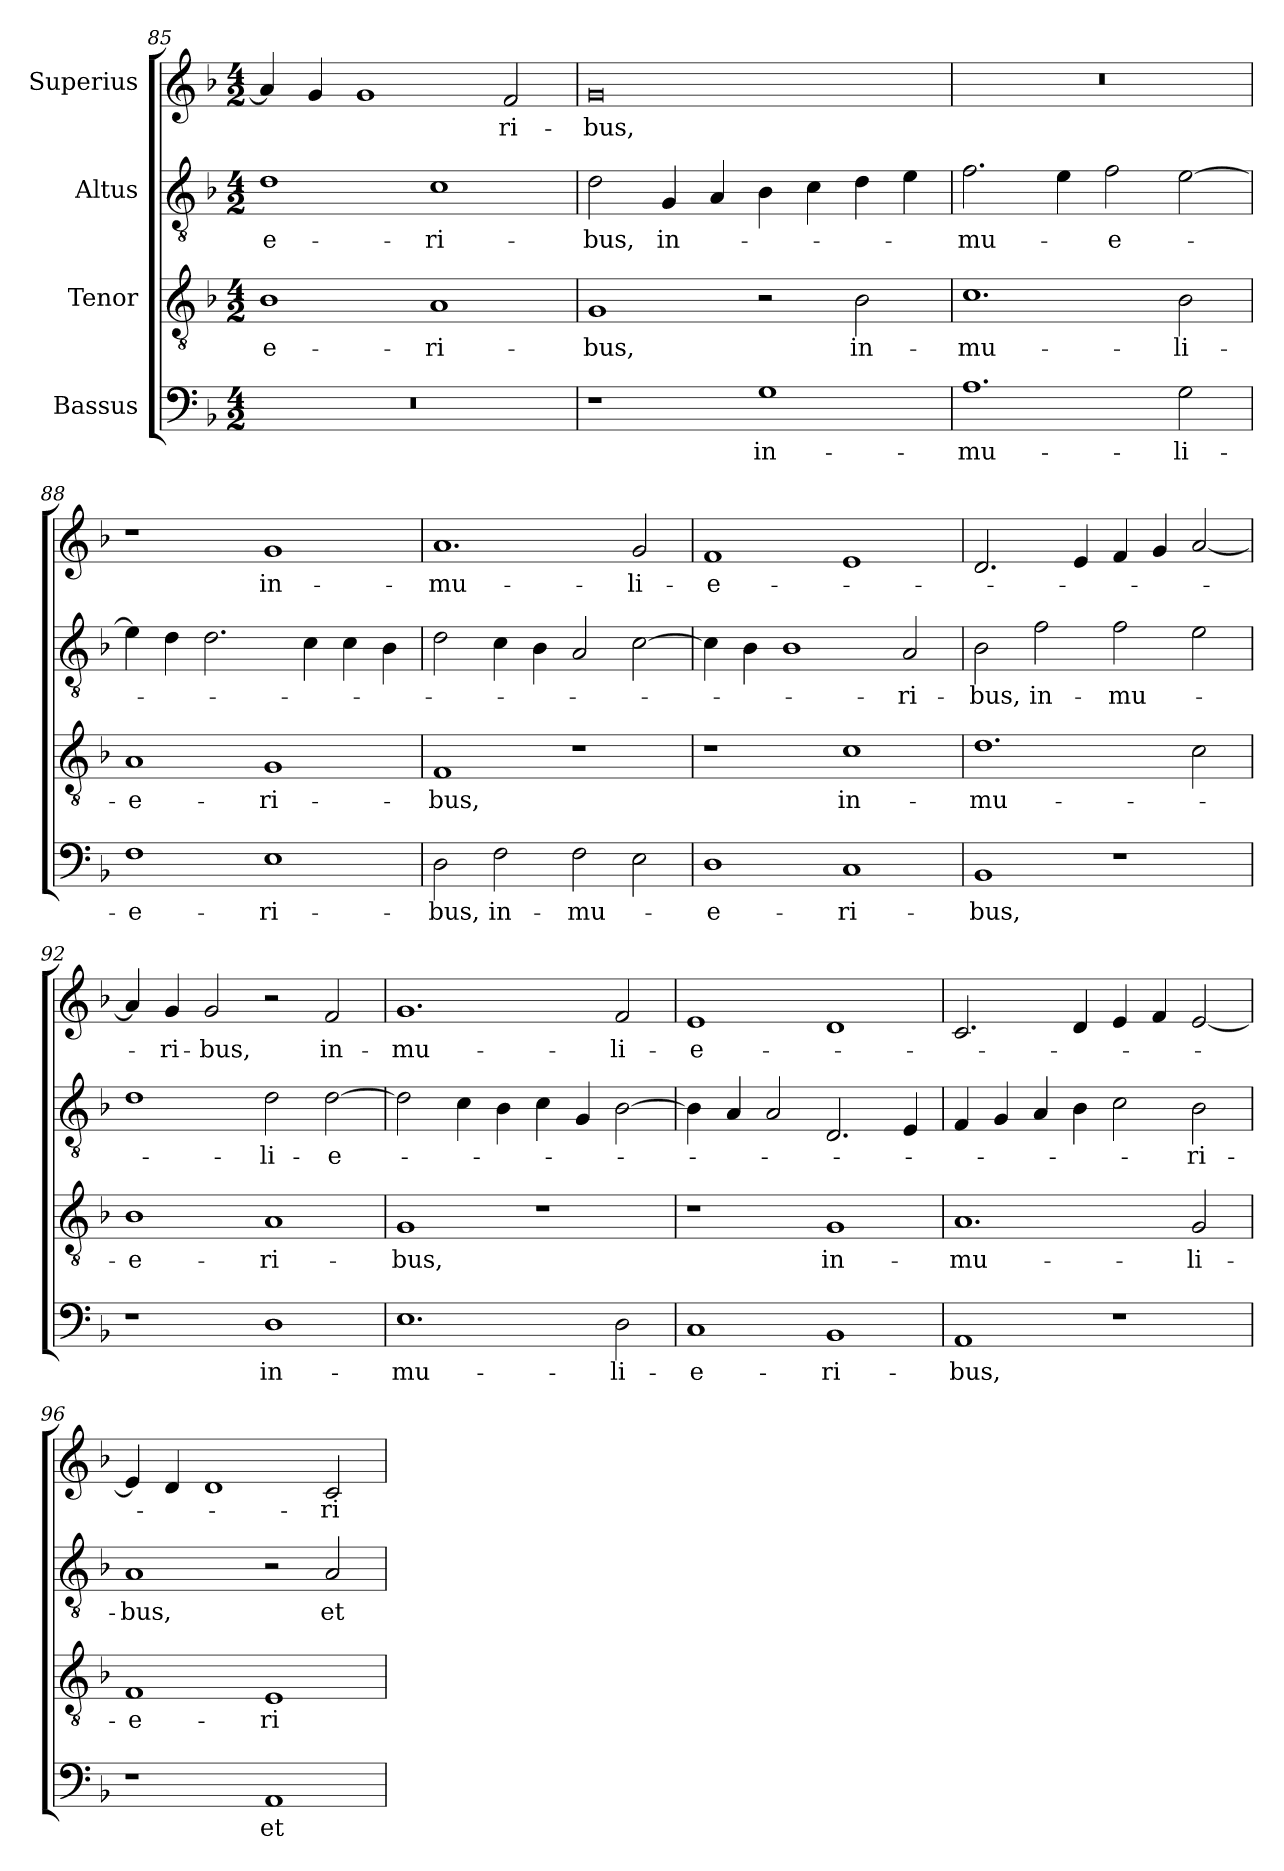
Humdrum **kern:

**kern	**text	**kern	**text	**kern	**text	**kern	**text
*part4	*part4	*part3	*part3	*part2	*part2	*part1	*part1
*staff4	*staff4	*staff3	*staff3	*staff2	*staff2	*staff1	*staff1
*I"Bassus	*	*I"Tenor	*	*I"Altus	*	*I"Superius	*
*clefF4	*	*clefGv2	*	*clefGv2	*	*clefG2	*
*k[b-]	*	*k[b-]	*	*k[b-]	*	*k[b-]	*
*M4/2	*	*M4/2	*	*M4/2	*	*M4/2	*
=85	=85	=85	=85	=85	=85	=85	=85
0r	.	1B-\	-e-	1d\	-e-	4a/]	.
.	.	.	.	.	.	4g/	.
.	.	.	.	.	.	1g/	.
.	.	1A/	-ri-	1c\	-ri-	.	.
.	.	.	.	.	.	2f/	-ri-
=86	=86	=86	=86	=86	=86	=86	=86
1r	.	1G/	-bus,	2d\	-bus,	0g/	-bus,
.	.	.	.	4G/	in-	.	.
.	.	.	.	4A/	.	.	.
1G\	in-	2r	.	4B-\	.	.	.
.	.	.	.	4c\	.	.	.
.	.	2B-\	in-	4d\	.	.	.
.	.	.	.	4e\	.	.	.
=87	=87	=87	=87	=87	=87	=87	=87
1.A\	mu-	1.c\	mu-	2.f\	mu-	0r	.
.	.	.	.	4e\	.	.	.
.	.	.	.	2f\	-e-	.	.
2G\	-li-	2B-\	-li-	[2e\	.	.	.
=88	=88	=88	=88	=88	=88	=88	=88
1F\	-e-	1A/	-e-	4e\]	.	1r	.
.	.	.	.	4d\	.	.	.
.	.	.	.	2.d\	.	.	.
1E\	-ri-	1G/	-ri-	.	.	1g/	in-
.	.	.	.	4c\	.	.	.
.	.	.	.	4c\	.	.	.
.	.	.	.	4B-\	.	.	.
=89	=89	=89	=89	=89	=89	=89	=89
2D\	-bus,	1F/	-bus,	2d\	.	1.a/	mu-
2F\	in-	.	.	4c\	.	.	.
.	.	.	.	4B-\	.	.	.
2F\	mu-	1r	.	2A/	.	.	.
2E\	.	.	.	[2c\	.	2g/	-li-
=90	=90	=90	=90	=90	=90	=90	=90
1D\	-e-	1r	.	4c\]	.	1f/	-e-
.	.	.	.	4B-\	.	.	.
.	.	.	.	1B-\	.	.	.
1C/	-ri-	1c\	in-	.	.	1e/	.
.	.	.	.	2A/	-ri-	.	.
=91	=91	=91	=91	=91	=91	=91	=91
1BB-/	-bus,	1.d\	mu-	2B-\	-bus,	2.d/	.
.	.	.	.	2f\	in-	.	.
.	.	.	.	.	.	4e/	.
1r	.	.	.	2f\	mu-	4f/	.
.	.	.	.	.	.	4g/	.
.	.	2c\	.	2e\	.	[2a/	.
=92	=92	=92	=92	=92	=92	=92	=92
1r	.	1B-\	-e-	1d\	.	4a/]	.
.	.	.	.	.	.	4g/	-ri-
.	.	.	.	.	.	2g/	-bus,
1D\	in-	1A/	-ri-	2d\	-li-	2r	.
.	.	.	.	[2d\	-e-	2f/	in-
=93	=93	=93	=93	=93	=93	=93	=93
1.E\	mu-	1G/	-bus,	2d\]	.	1.g/	mu-
.	.	.	.	4c\	.	.	.
.	.	.	.	4B-\	.	.	.
.	.	1r	.	4c\	.	.	.
.	.	.	.	4G/	.	.	.
2D\	-li-	.	.	[2B-\	.	2f/	-li-
=94	=94	=94	=94	=94	=94	=94	=94
1C/	-e-	1r	.	4B-\]	.	1e/	-e-
.	.	.	.	4A/	.	.	.
.	.	.	.	2A/	.	.	.
1BB-/	-ri-	1G/	in-	2.D/	.	1d/	.
.	.	.	.	4E/	.	.	.
=95	=95	=95	=95	=95	=95	=95	=95
1AA/	-bus,	1.A/	mu-	4F/	.	2.c/	.
.	.	.	.	4G/	.	.	.
.	.	.	.	4A/	.	.	.
.	.	.	.	4B-\	.	4d/	.
1r	.	.	.	2c\	.	4e/	.
.	.	.	.	.	.	4f/	.
.	.	2G/	-li-	2B-\	-ri-	[2e/	.
=96	=96	=96	=96	=96	=96	=96	=96
1r	.	1F/	-e-	1A/	-bus,	4e/]	.
.	.	.	.	.	.	4d/	.
.	.	.	.	.	.	1d/	.
1AA/	et-	1E/	-ri-	2r	.	.	.
.	.	.	.	2A/	et-	2c/	-ri-
=	=	=	=	=	=	=	=
*-	*-	*-	*-	*-	*-	*-	*-
